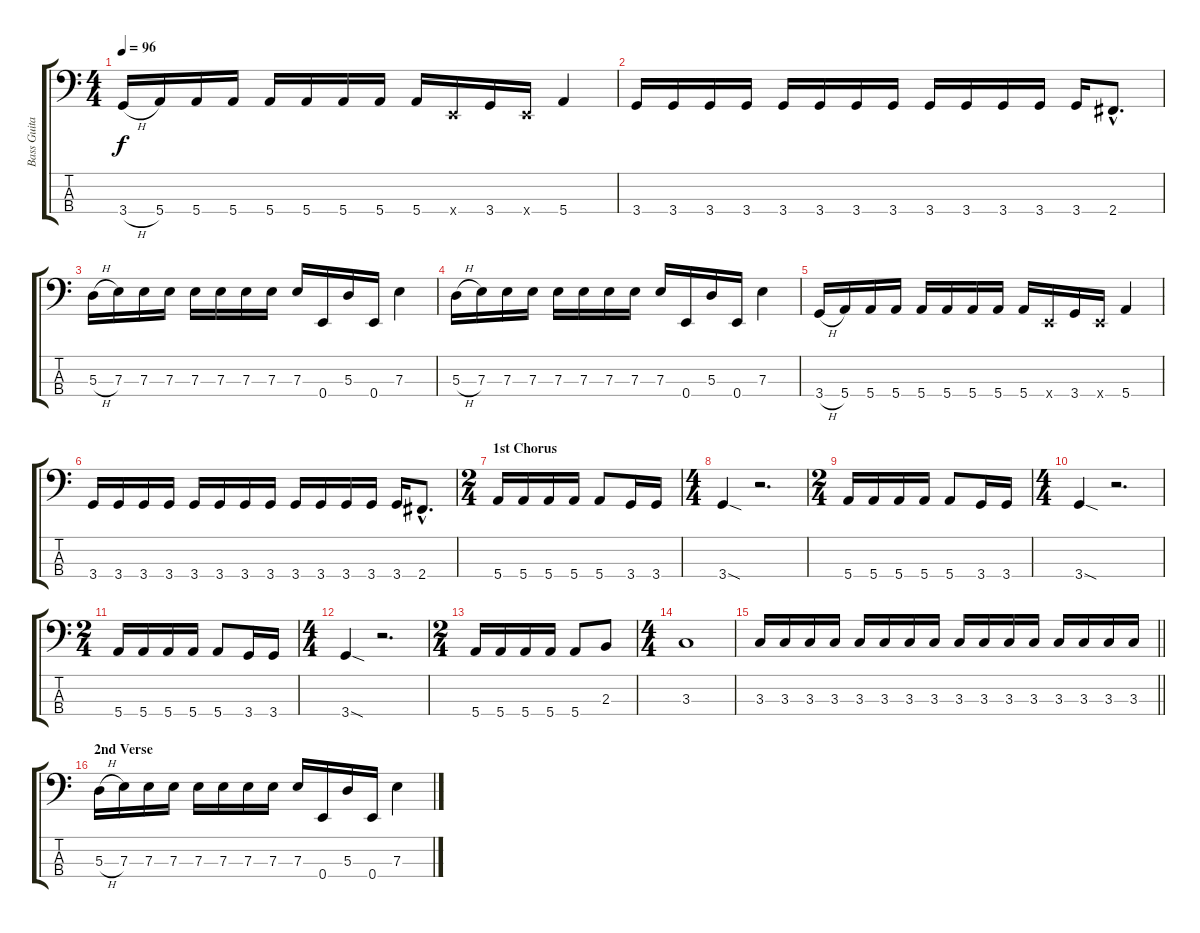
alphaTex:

\track ("Bass Guitar" "Bass Guita") {instrument electricbasspick}
\staff {score tabs}
\tuning (G2 D2 A1 E1) {hide}
\ts (4 4)
\tempo 96
\clef f4
\ks c
3.4{h}.16{dy f} 5.4.16 5.4.16 5.4.16 5.4.16 5.4.16 5.4.16 5.4.16 5.4.16 0.4{x}.16 3.4.16 0.4{x}.16 5.4.4 |
3.4.16 3.4.16 3.4.16 3.4.16 3.4.16 3.4.16 3.4.16 3.4.16 3.4.16 3.4.16 3.4.16 3.4.16 3.4.16 2.4{hac}.8{d} |
5.3{h}.16 7.3.16 7.3.16 7.3.16 7.3.16 7.3.16 7.3.16 7.3.16 7.3.16 0.4.16 5.3.16 0.4.16 7.3.4 |
5.3{h}.16 7.3.16 7.3.16 7.3.16 7.3.16 7.3.16 7.3.16 7.3.16 7.3.16 0.4.16 5.3.16 0.4.16 7.3.4 |
3.4{h}.16 5.4.16 5.4.16 5.4.16 5.4.16 5.4.16 5.4.16 5.4.16 5.4.16 0.4{x}.16 3.4.16 0.4{x}.16 5.4.4 |
3.4.16 3.4.16 3.4.16 3.4.16 3.4.16 3.4.16 3.4.16 3.4.16 3.4.16 3.4.16 3.4.16 3.4.16 3.4.16 2.4{hac}.8{d} |
\ts (2 4)
\section ("" "1st Chorus")
5.4.16 5.4.16 5.4.16 5.4.16 5.4.8 3.4.16 3.4.16 |
\ts (4 4)
3.4{sod}.4 r.2{d} |
\ts (2 4)
5.4.16 5.4.16 5.4.16 5.4.16 5.4.8 3.4.16 3.4.16 |
\ts (4 4)
3.4{sod}.4 r.2{d} |
\ts (2 4)
5.4.16 5.4.16 5.4.16 5.4.16 5.4.8 3.4.16 3.4.16 |
\ts (4 4)
3.4{sod}.4 r.2{d} |
\ts (2 4)
5.4.16 5.4.16 5.4.16 5.4.16 5.4.8 2.3.8 |
\ts (4 4)
3.3.1 |
\barLineRight lightlight
3.3.16 3.3.16 3.3.16 3.3.16 3.3.16 3.3.16 3.3.16 3.3.16 3.3.16 3.3.16 3.3.16 3.3.16 3.3.16 3.3.16 3.3.16 3.3.16 |
\section ("" "2nd Verse")
5.3{h}.16 7.3.16 7.3.16 7.3.16 7.3.16 7.3.16 7.3.16 7.3.16 7.3.16 0.4.16 5.3.16 0.4.16 7.3.4
